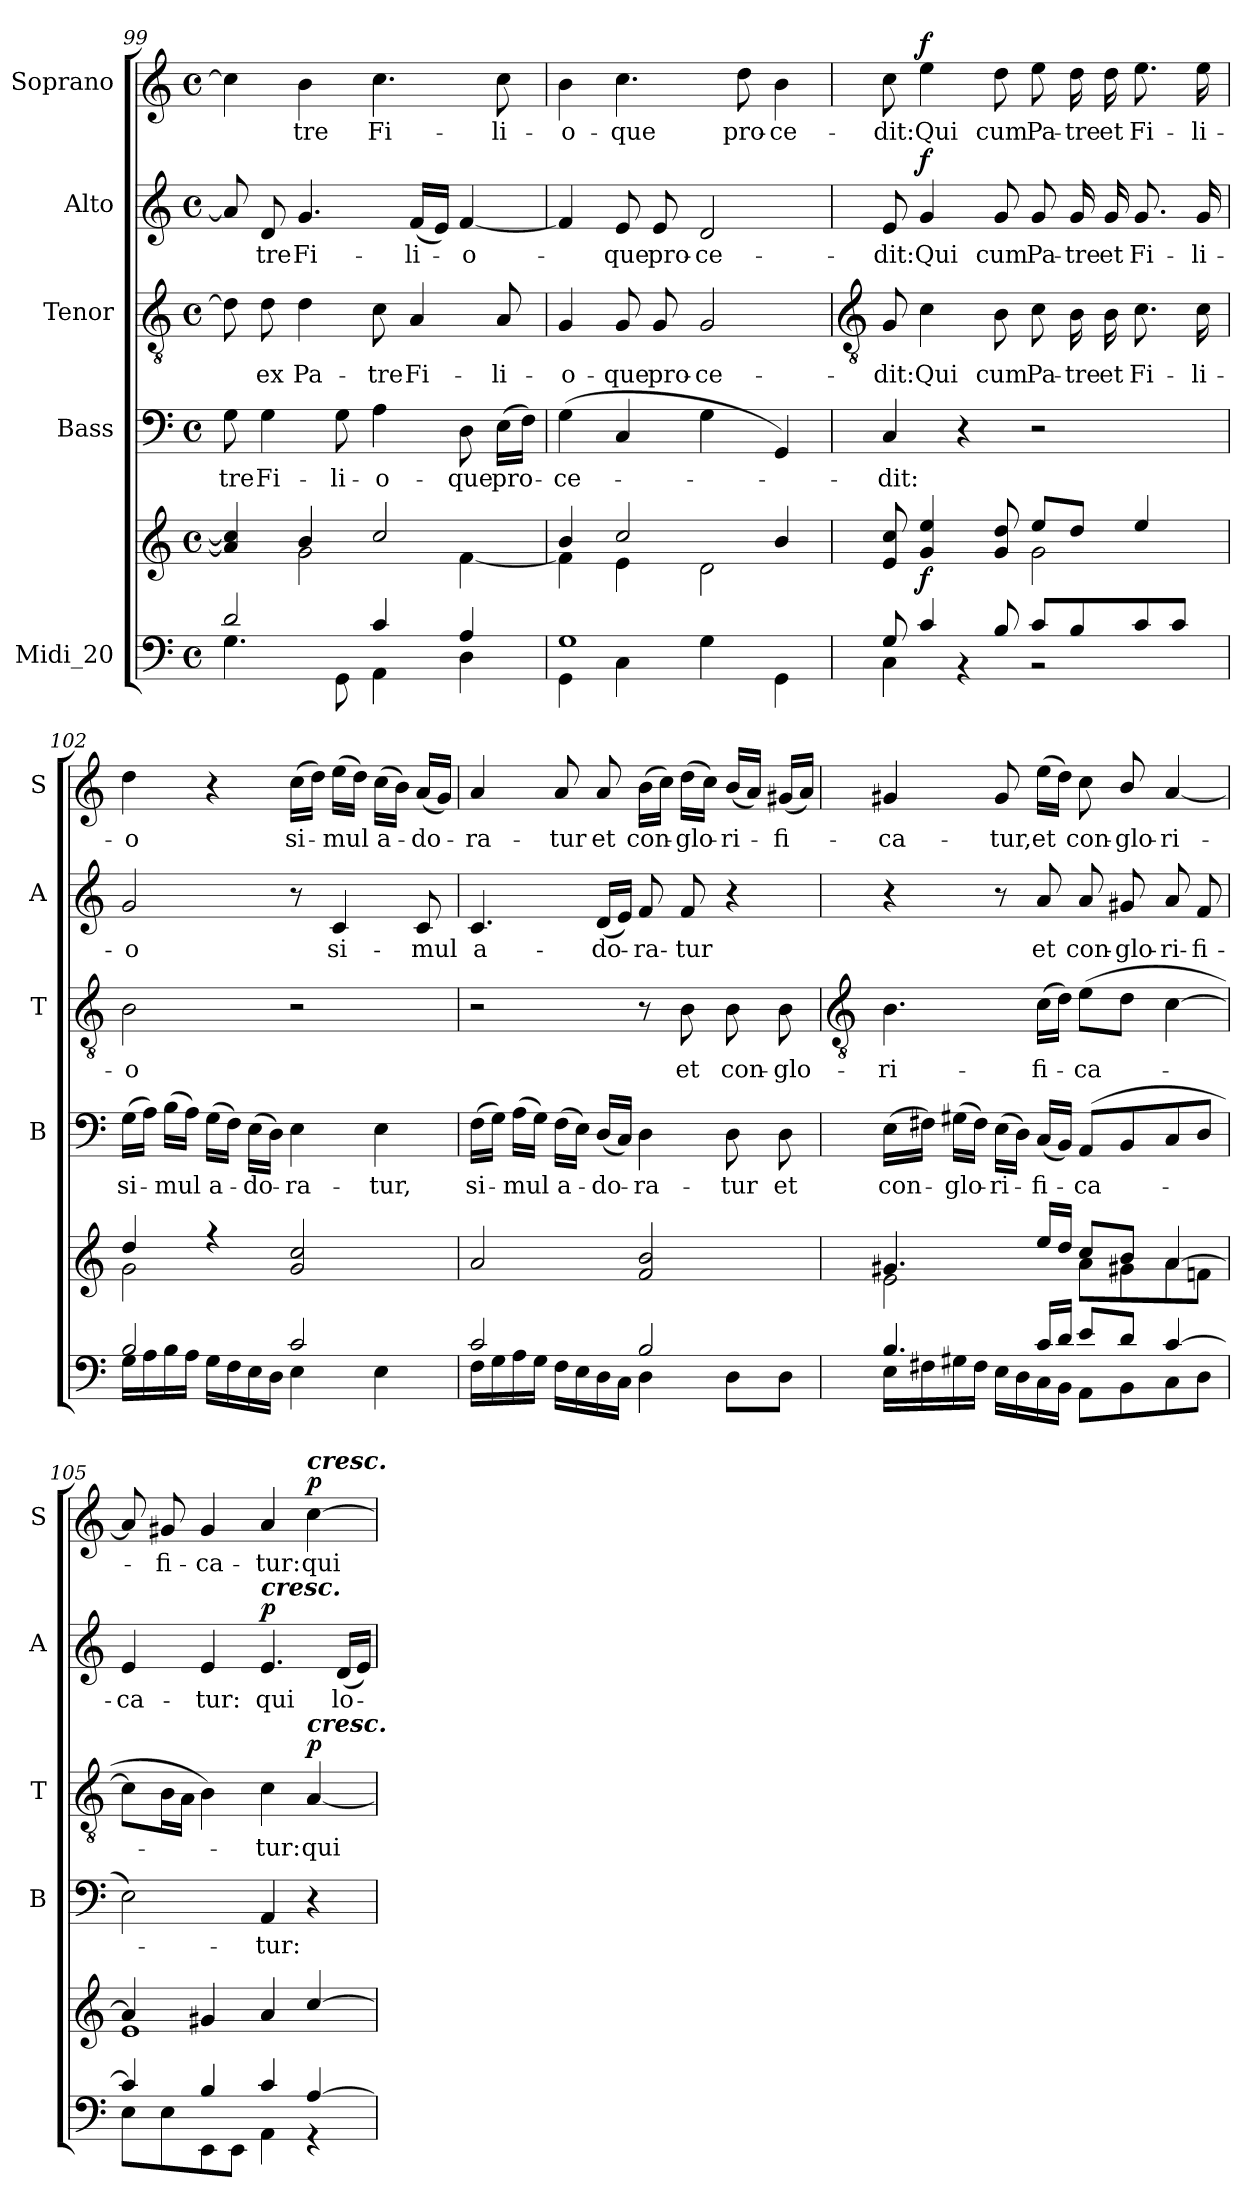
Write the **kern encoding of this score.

**kern	**kern	**dynam	**kern	**text	**kern	**text	**dynam	**kern	**text	**dynam	**kern	**text	**dynam
*part5	*part5	*part5	*part4	*part4	*part3	*part3	*part3	*part2	*part2	*part2	*part1	*part1	*part1
*staff6	*staff5	*staff5/6	*staff4	*staff4	*staff3	*staff3	*staff3	*staff2	*staff2	*staff2	*staff1	*staff1	*staff1
*I"Midi_20	*	*	*I"Bass	*	*I"Tenor	*	*	*I"Alto	*	*	*I"Soprano	*	*
*	*	*	*I'B	*	*I'T	*	*	*I'A	*	*	*I'S	*	*
*clefF4	*clefG2	*	*clefF4	*	*clefGv2	*	*	*clefG2	*	*	*clefG2	*	*
*k[]	*k[]	*	*k[]	*	*k[]	*	*	*k[]	*	*	*k[]	*	*
*C:	*C:	*	*C:	*	*C:	*	*	*C:	*	*	*C:	*	*
*M4/4	*M4/4	*	*M4/4	*	*M4/4	*	*	*M4/4	*	*	*M4/4	*	*
*met(c)	*met(c)	*	*met(c)	*	*met(c)	*	*	*met(c)	*	*	*met(c)	*	*
=99	=99	=99	=99	=99	=99	=99	=99	=99	=99	=99	=99	=99	=99
*^	*^	*	*	*	*	*	*	*	*	*	*	*	*
!	!	!	!	!	!	!LO:LY:b	!	!	!	!	!	!	!	!	!
2d/	4.G\	4a/] 4cc/]	4ryy	.	8G	tre	8d]	.	.	8a]	.	.	4cc]	.	.
!	!	!	!	!	!	!LO:LY:b	!	!LO:LY:b	!	!	!LO:LY:b	!	!	!	!
.	.	.	.	.	4G	Fi-	8d	ex	.	8d	tre	.	.	.	.
!	!	!	!	!	!	!	!	!LO:LY:b	!	!	!LO:LY:b	!	!	!LO:LY:b	!
.	.	4b/	2g\	.	.	.	4d	Pa-	.	4.g	Fi-	.	4b	tre	.
!	!	!	!	!	!	!LO:LY:b	!	!	!	!	!	!	!	!	!
.	8GG\	.	.	.	8G	-li-	.	.	.	.	.	.	.	.	.
!	!	!	!	!	!	!LO:LY:b	!	!LO:LY:b	!	!	!	!	!	!LO:LY:b	!
4c/	4AA\	2cc/	.	.	4A	-o-	8c	-tre	.	.	.	.	4.cc	Fi-	.
!	!	!	!	!	!	!	!	!LO:LY:b	!	!	!LO:LY:b	!	!	!	!
.	.	.	.	.	.	.	4A	Fi-	.	(<16fLL	-li-	.	.	.	.
.	.	.	.	.	.	.	.	.	.	16eJJ)	.	.	.	.	.
!	!	!	!	!	!	!LO:LY:b	!	!	!	!	!LO:LY:b	!	!	!	!
4A/	4D\	.	[4f\	.	8D	-que	.	.	.	[4f	o-	.	.	.	.
!	!	!	!	!	!	!LO:LY:b	!	!LO:LY:b	!	!	!	!	!	!LO:LY:b	!
.	.	.	.	.	(>16ELL	pro-	8A	-li-	.	.	.	.	8cc	-li-	.
.	.	.	.	.	16FJJ)	.	.	.	.	.	.	.	.	.	.
=100	=100	=100	=100	=100	=100	=100	=100	=100	=100	=100	=100	=100	=100	=100	=100
!	!	!	!	!	!	!LO:LY:b	!	!LO:LY:b	!	!	!	!	!	!LO:LY:b	!
1G/	4GG\	4b/	4f\]	.	(<4G	ce-	4G	-o-	.	4f]	.	.	4b	-o-	.
!	!	!	!	!	!	!	!	!LO:LY:b	!	!	!LO:LY:b	!	!	!LO:LY:b	!
.	4C\	2cc/	4e\	.	4C	.	8G	-que	.	8e	que	.	4.cc	-que	.
!	!	!	!	!	!	!	!	!LO:LY:b	!	!	!LO:LY:b	!	!	!	!
.	.	.	.	.	.	.	8G	pro-	.	8e	pro-	.	.	.	.
!	!	!	!	!	!	!	!	!LO:LY:b	!	!	!LO:LY:b	!	!	!	!
.	4G\	.	2d\	.	4G	.	2G	-ce-	.	2d	-ce-	.	.	.	.
!	!	!	!	!	!	!	!	!	!	!	!	!	!	!LO:LY:b	!
.	.	.	.	.	.	.	.	.	.	.	.	.	8dd	pro-	.
!	!	!	!	!	!	!	!	!	!	!	!	!	!	!LO:LY:b	!
.	4GG\	4b/	.	.	4GG)	.	.	.	.	.	.	.	4b	-ce-	.
!!LO:LB:g=z
=101	=101	=101	=101	=101	=101	=101	=101	=101	=101	=101	=101	=101	=101	=101	=101
*	*	*	*	*	*	*	*clefGv2	*	*	*	*	*	*	*	*
!	!	!	!	!	!	!LO:LY:b	!	!LO:LY:b	!	!	!LO:LY:b	!	!	!LO:LY:b	!
8G/	4C\	8e/ 8cc/	2ryy	.	4C	dit:	8G	-dit:	.	8e	-dit:	.	8cc	-dit:	.
!	!	!	!	!LO:DY:b	!	!	!	!LO:LY:b	!	!	!LO:LY:b	!LO:DY:b	!	!LO:LY:b	!LO:DY:b
4c/	.	4g/ 4ee/	.	f	.	.	4c	Qui	.	4g	Qui	f	4ee	Qui	f
.	4r	.	.	.	4r	.	.	.	.	.	.	.	.	.	.
!	!	!	!	!	!	!	!	!LO:LY:b	!	!	!LO:LY:b	!	!	!LO:LY:b	!
8B/	.	8g/ 8dd/	.	.	.	.	8B	cum	.	8g	cum	.	8dd	cum	.
!	!	!	!	!	!	!	!	!LO:LY:b	!	!	!LO:LY:b	!	!	!LO:LY:b	!
8c/L	2r	8ee/L	2g\	.	2r	.	8c	Pa-	.	8g	Pa-	.	8ee	Pa-	.
!	!	!	!	!	!	!	!	!LO:LY:b	!	!	!LO:LY:b	!	!	!LO:LY:b	!
8B/	.	8dd/J	.	.	.	.	16B	-tre	.	16g	-tre	.	16dd	-tre	.
!	!	!	!	!	!	!	!	!LO:LY:b	!	!	!LO:LY:b	!	!	!LO:LY:b	!
.	.	.	.	.	.	.	16B	et	.	16g	et	.	16dd	et	.
!	!	!	!	!	!	!	!	!LO:LY:b	!	!	!LO:LY:b	!	!	!LO:LY:b	!
8c/	.	4ee/	.	.	.	.	8.c	Fi-	.	8.g	Fi-	.	8.ee	Fi-	.
8c/J	.	.	.	.	.	.	.	.	.	.	.	.	.	.	.
!	!	!	!	!	!	!	!	!LO:LY:b	!	!	!LO:LY:b	!	!	!LO:LY:b	!
.	.	.	.	.	.	.	16c	-li-	.	16g	-li-	.	16ee	-li-	.
=102	=102	=102	=102	=102	=102	=102	=102	=102	=102	=102	=102	=102	=102	=102	=102
!	!	!	!	!	!	!LO:LY:b	!	!LO:LY:b	!	!	!LO:LY:b	!	!	!LO:LY:b	!
2B/	16G\LL	4dd/	2g\	.	(>16GLL	si-	2B	-o	.	2g	-o	.	4dd	-o	.
.	16A\	.	.	.	16AJJ)	.	.	.	.	.	.	.	.	.	.
!	!	!	!	!	!	!LO:LY:b	!	!	!	!	!	!	!	!	!
.	16B\	.	.	.	(>16BLL	mul	.	.	.	.	.	.	.	.	.
.	16A\JJ	.	.	.	16AJJ)	.	.	.	.	.	.	.	.	.	.
!	!	!	!	!	!	!LO:LY:b	!	!	!	!	!	!	!	!	!
.	16G\LL	4r	.	.	(>16GLL	a-	.	.	.	.	.	.	4r	.	.
.	16F\	.	.	.	16FJJ)	.	.	.	.	.	.	.	.	.	.
!	!	!	!	!	!	!LO:LY:b	!	!	!	!	!	!	!	!	!
.	16E\	.	.	.	(>16ELL	do-	.	.	.	.	.	.	.	.	.
.	16D\JJ	.	.	.	16DJJ)	.	.	.	.	.	.	.	.	.	.
!	!	!	!	!	!	!LO:LY:b	!	!	!	!	!	!	!	!LO:LY:b	!
2c/	4E\	2g/ 2cc/	2ryy	.	4E	ra-	2r	.	.	8r	.	.	(>16ccLL	si-	.
.	.	.	.	.	.	.	.	.	.	.	.	.	16ddJJ)	.	.
!	!	!	!	!	!	!	!	!	!	!	!LO:LY:b	!	!	!LO:LY:b	!
.	.	.	.	.	.	.	.	.	.	4c	si-	.	(>16eeLL	mul	.
.	.	.	.	.	.	.	.	.	.	.	.	.	16ddJJ)	.	.
!	!	!	!	!	!	!LO:LY:b	!	!	!	!	!	!	!	!LO:LY:b	!
.	4E\	.	.	.	4E	-tur,	.	.	.	.	.	.	(>16ccLL	a-	.
.	.	.	.	.	.	.	.	.	.	.	.	.	16bJJ)	.	.
!	!	!	!	!	!	!	!	!	!	!	!LO:LY:b	!	!	!LO:LY:b	!
.	.	.	.	.	.	.	.	.	.	8c	-mul	.	(<16aLL	do-	.
.	.	.	.	.	.	.	.	.	.	.	.	.	16gJJ)	.	.
=103	=103	=103	=103	=103	=103	=103	=103	=103	=103	=103	=103	=103	=103	=103	=103
!	!	!	!	!	!	!LO:LY:b	!	!	!	!	!LO:LY:b	!	!	!LO:LY:b	!
2c/	16F\LL	2a/	2ryy	.	(>16FLL	si-	2r	.	.	4.c	a-	.	4a	ra-	.
.	16G\	.	.	.	16GJJ)	.	.	.	.	.	.	.	.	.	.
!	!	!	!	!	!	!LO:LY:b	!	!	!	!	!	!	!	!	!
.	16A\	.	.	.	(>16ALL	mul	.	.	.	.	.	.	.	.	.
.	16G\JJ	.	.	.	16GJJ)	.	.	.	.	.	.	.	.	.	.
!	!	!	!	!	!	!LO:LY:b	!	!	!	!	!	!	!	!LO:LY:b	!
.	16F\LL	.	.	.	(>16FLL	a-	.	.	.	.	.	.	8a	-tur	.
.	16E\	.	.	.	16EJJ)	.	.	.	.	.	.	.	.	.	.
!	!	!	!	!	!	!LO:LY:b	!	!	!	!	!LO:LY:b	!	!	!LO:LY:b	!
.	16D\	.	.	.	(<16DLL	do-	.	.	.	(<16dLL	-do-	.	8a	et	.
.	16C\JJ	.	.	.	16CJJ)	.	.	.	.	16eJJ)	.	.	.	.	.
!	!	!	!	!	!	!LO:LY:b	!	!	!	!	!LO:LY:b	!	!	!LO:LY:b	!
2B/	4D\	2f/ 2b/	2ryy	.	4D	ra-	8r	.	.	8f	ra-	.	(>16bLL	con-	.
.	.	.	.	.	.	.	.	.	.	.	.	.	16ccJJ)	.	.
!	!	!	!	!	!	!	!	!LO:LY:b	!	!	!LO:LY:b	!	!	!LO:LY:b	!
.	.	.	.	.	.	.	8B	et	.	8f	-tur	.	(>16ddLL	glo-	.
.	.	.	.	.	.	.	.	.	.	.	.	.	16ccJJ)	.	.
!	!	!	!	!	!	!LO:LY:b	!	!LO:LY:b	!	!	!	!	!	!LO:LY:b	!
.	8D\L	.	.	.	8D	-tur	8B	con-	.	4r	.	.	(<16bLL	ri-	.
.	.	.	.	.	.	.	.	.	.	.	.	.	16aJJ)	.	.
!	!	!	!	!	!	!LO:LY:b	!	!LO:LY:b	!	!	!	!	!	!LO:LY:b	!
.	8D\J	.	.	.	8D	et	8B	-glo-	.	.	.	.	(<16g#XLL	fi-	.
.	.	.	.	.	.	.	.	.	.	.	.	.	16aJJ)	.	.
!!LO:LB:g=z
=104	=104	=104	=104	=104	=104	=104	=104	=104	=104	=104	=104	=104	=104	=104	=104
*	*	*	*	*	*	*	*clefGv2	*	*	*	*	*	*	*	*
!	!	!	!	!	!	!LO:LY:b	!	!LO:LY:b	!	!	!	!	!	!LO:LY:b	!
4.B/	16E\LL	4.g#X/	2e\	.	(>16ELL	con-	4.B	-ri-	.	4r	.	.	4g#X	ca-	.
.	16F#X\	.	.	.	16F#XJJ)	.	.	.	.	.	.	.	.	.	.
!	!	!	!	!	!	!LO:LY:b	!	!	!	!	!	!	!	!	!
.	16G#X\	.	.	.	(>16G#XLL	glo-	.	.	.	.	.	.	.	.	.
.	16F#\JJ	.	.	.	16F#JJ)	.	.	.	.	.	.	.	.	.	.
!	!	!	!	!	!	!LO:LY:b	!	!	!	!	!	!	!	!LO:LY:b	!
.	16E\LL	.	.	.	(>16ELL	ri-	.	.	.	8r	.	.	8g#	-tur,	.
.	16D\	.	.	.	16DJJ)	.	.	.	.	.	.	.	.	.	.
!	!	!	!	!	!	!LO:LY:b	!	!LO:LY:b	!	!	!LO:LY:b	!	!	!LO:LY:b	!
16c/LL	16C\	16ee/LL	.	.	(<16CLL	fi-	(>16cLL	-fi-	.	8a	et	.	(>16eeLL	et	.
16d/JJ	16BB\JJ	16dd/JJ	.	.	16BBJJ)	.	16dJJ)	.	.	.	.	.	16ddJJ)	.	.
!	!	!	!	!	!	!LO:LY:b	!	!LO:LY:b	!	!	!LO:LY:b	!	!	!LO:LY:b	!
8e/L	8AA\L	8cc/L	8a\L	.	(<8AAL	ca-	(>8eL	ca-	.	8a	con-	.	8cc	con-	.
!	!	!	!	!	!	!	!	!	!	!	!LO:LY:b	!	!	!LO:LY:b	!
8d/J	8BB\	8b/J	8g#X\	.	8BB	.	8dJ	.	.	8g#X	-glo-	.	8b/	-glo-	.
!	!	!	!	!	!	!	!	!	!	!	!LO:LY:b	!	!	!LO:LY:b	!
[4c/	8C\	[4a/	8a\	.	8C	.	[4c	.	.	8a	-ri-	.	[4a	-ri-	.
!	!	!	!	!	!	!	!	!	!	!	!LO:LY:b	!	!	!	!
.	8D\J	.	8fn\J	.	8DJ	.	.	.	.	8f	-fi-	.	.	.	.
=105	=105	=105	=105	=105	=105	=105	=105	=105	=105	=105	=105	=105	=105	=105	=105
!	!	!	!	!	!	!	!	!	!	!	!LO:LY:b	!	!	!	!
4c/]	8E\L	4a/]	1e\	.	2E)	.	8cL]	.	.	4e	-ca-	.	8a]	.	.
!	!	!	!	!	!	!	!	!	!	!	!	!	!	!LO:LY:b	!
.	8E\	.	.	.	.	.	16BL	.	.	.	.	.	8g#X	fi-	.
.	.	.	.	.	.	.	16AJJ	.	.	.	.	.	.	.	.
!	!	!	!	!	!	!	!	!	!	!	!LO:LY:b	!	!	!LO:LY:b	!
4B/	8EE\	4g#X/	.	.	.	.	4B)	.	.	4e	-tur:	.	4g#	-ca-	.
.	8EE\J	.	.	.	.	.	.	.	.	.	.	.	.	.	.
!	!	!	!	!	!	!	!	!	!	!LO:TX:a:Bi:t=cresc.	!	!	!	!	!
!	!	!	!	!	!	!LO:LY:b	!	!LO:LY:b	!	!	!LO:LY:b	!LO:DY:b	!	!LO:LY:b	!
4c/	4AA\	4a/	.	.	4AA	tur:	4c	tur:	.	4.e	qui	p	4a	-tur:	.
!	!	!	!	!	!	!	!	!	!	!	!	!	!LO:TX:a:Bi:t=cresc.	!	!
!	!	!	!	!	!	!	!LO:TX:a:Bi:t=cresc.	!	!	!	!	!	!	!	!
!	!	!	!	!	!	!	!	!LO:LY:b	!LO:DY:b	!	!	!	!	!LO:LY:b	!LO:DY:b
[4A/	4r	[4cc/	.	.	4r	.	[4A	qui	p	.	.	.	[4cc	qui	p
!	!	!	!	!	!	!	!	!	!	!	!LO:LY:b	!	!	!	!
.	.	.	.	.	.	.	.	.	.	(<16dLL	lo-	.	.	.	.
.	.	.	.	.	.	.	.	.	.	16eJJ)	.	.	.	.	.
*v	*v	*	*	*	*	*	*	*	*	*	*	*	*	*	*
*	*v	*v	*	*	*	*	*	*	*	*	*	*	*	*
=	=	=	=	=	=	=	=	=	=	=	=	=	=
*-	*-	*-	*-	*-	*-	*-	*-	*-	*-	*-	*-	*-	*-
